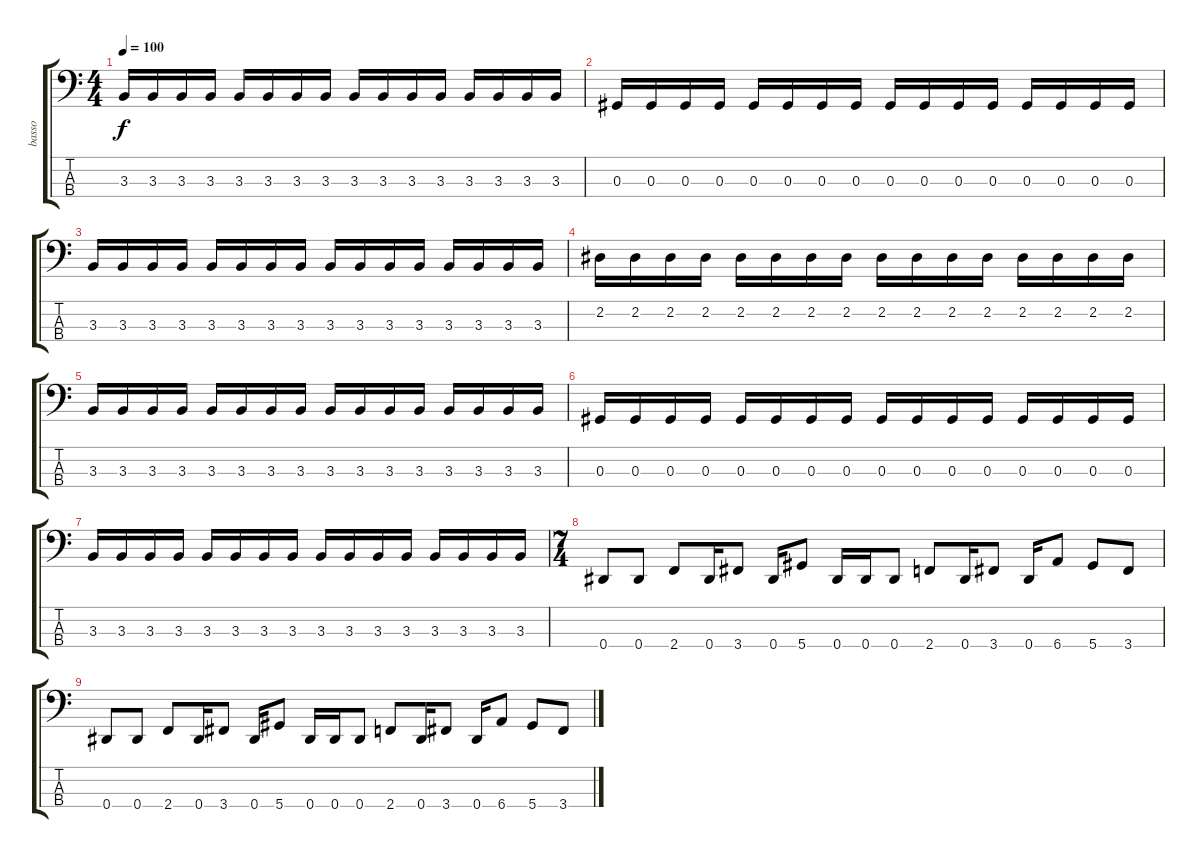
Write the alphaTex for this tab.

\track ("basso" "basso") {instrument electricbasspick}
\staff {score tabs}
\tuning (Gb2 Db2 Ab1 Eb1) {hide}
\ts (4 4)
\tempo 100
\clef f4
\ks c
3.3.16{dy f} 3.3.16 3.3.16 3.3.16 3.3.16 3.3.16 3.3.16 3.3.16 3.3.16 3.3.16 3.3.16 3.3.16 3.3.16 3.3.16 3.3.16 3.3.16 |
0.3.16 0.3.16 0.3.16 0.3.16 0.3.16 0.3.16 0.3.16 0.3.16 0.3.16 0.3.16 0.3.16 0.3.16 0.3.16 0.3.16 0.3.16 0.3.16 |
3.3.16 3.3.16 3.3.16 3.3.16 3.3.16 3.3.16 3.3.16 3.3.16 3.3.16 3.3.16 3.3.16 3.3.16 3.3.16 3.3.16 3.3.16 3.3.16 |
2.2.16 2.2.16 2.2.16 2.2.16 2.2.16 2.2.16 2.2.16 2.2.16 2.2.16 2.2.16 2.2.16 2.2.16 2.2.16 2.2.16 2.2.16 2.2.16 |
3.3.16 3.3.16 3.3.16 3.3.16 3.3.16 3.3.16 3.3.16 3.3.16 3.3.16 3.3.16 3.3.16 3.3.16 3.3.16 3.3.16 3.3.16 3.3.16 |
0.3.16 0.3.16 0.3.16 0.3.16 0.3.16 0.3.16 0.3.16 0.3.16 0.3.16 0.3.16 0.3.16 0.3.16 0.3.16 0.3.16 0.3.16 0.3.16 |
3.3.16 3.3.16 3.3.16 3.3.16 3.3.16 3.3.16 3.3.16 3.3.16 3.3.16 3.3.16 3.3.16 3.3.16 3.3.16 3.3.16 3.3.16 3.3.16 |
\ts (7 4)
0.4.8 0.4.8 2.4.8 0.4.16 3.4.8 0.4.16 5.4.8 0.4.16 0.4.16 0.4.8 2.4.8 0.4.16 3.4.8 0.4.16 6.4.8 5.4.8 3.4.8 |
0.4.8 0.4.8 2.4.8 0.4.16 3.4.8 0.4.16 5.4.8 0.4.16 0.4.16 0.4.8 2.4.8 0.4.16 3.4.8 0.4.16 6.4.8 5.4.8 3.4.8
